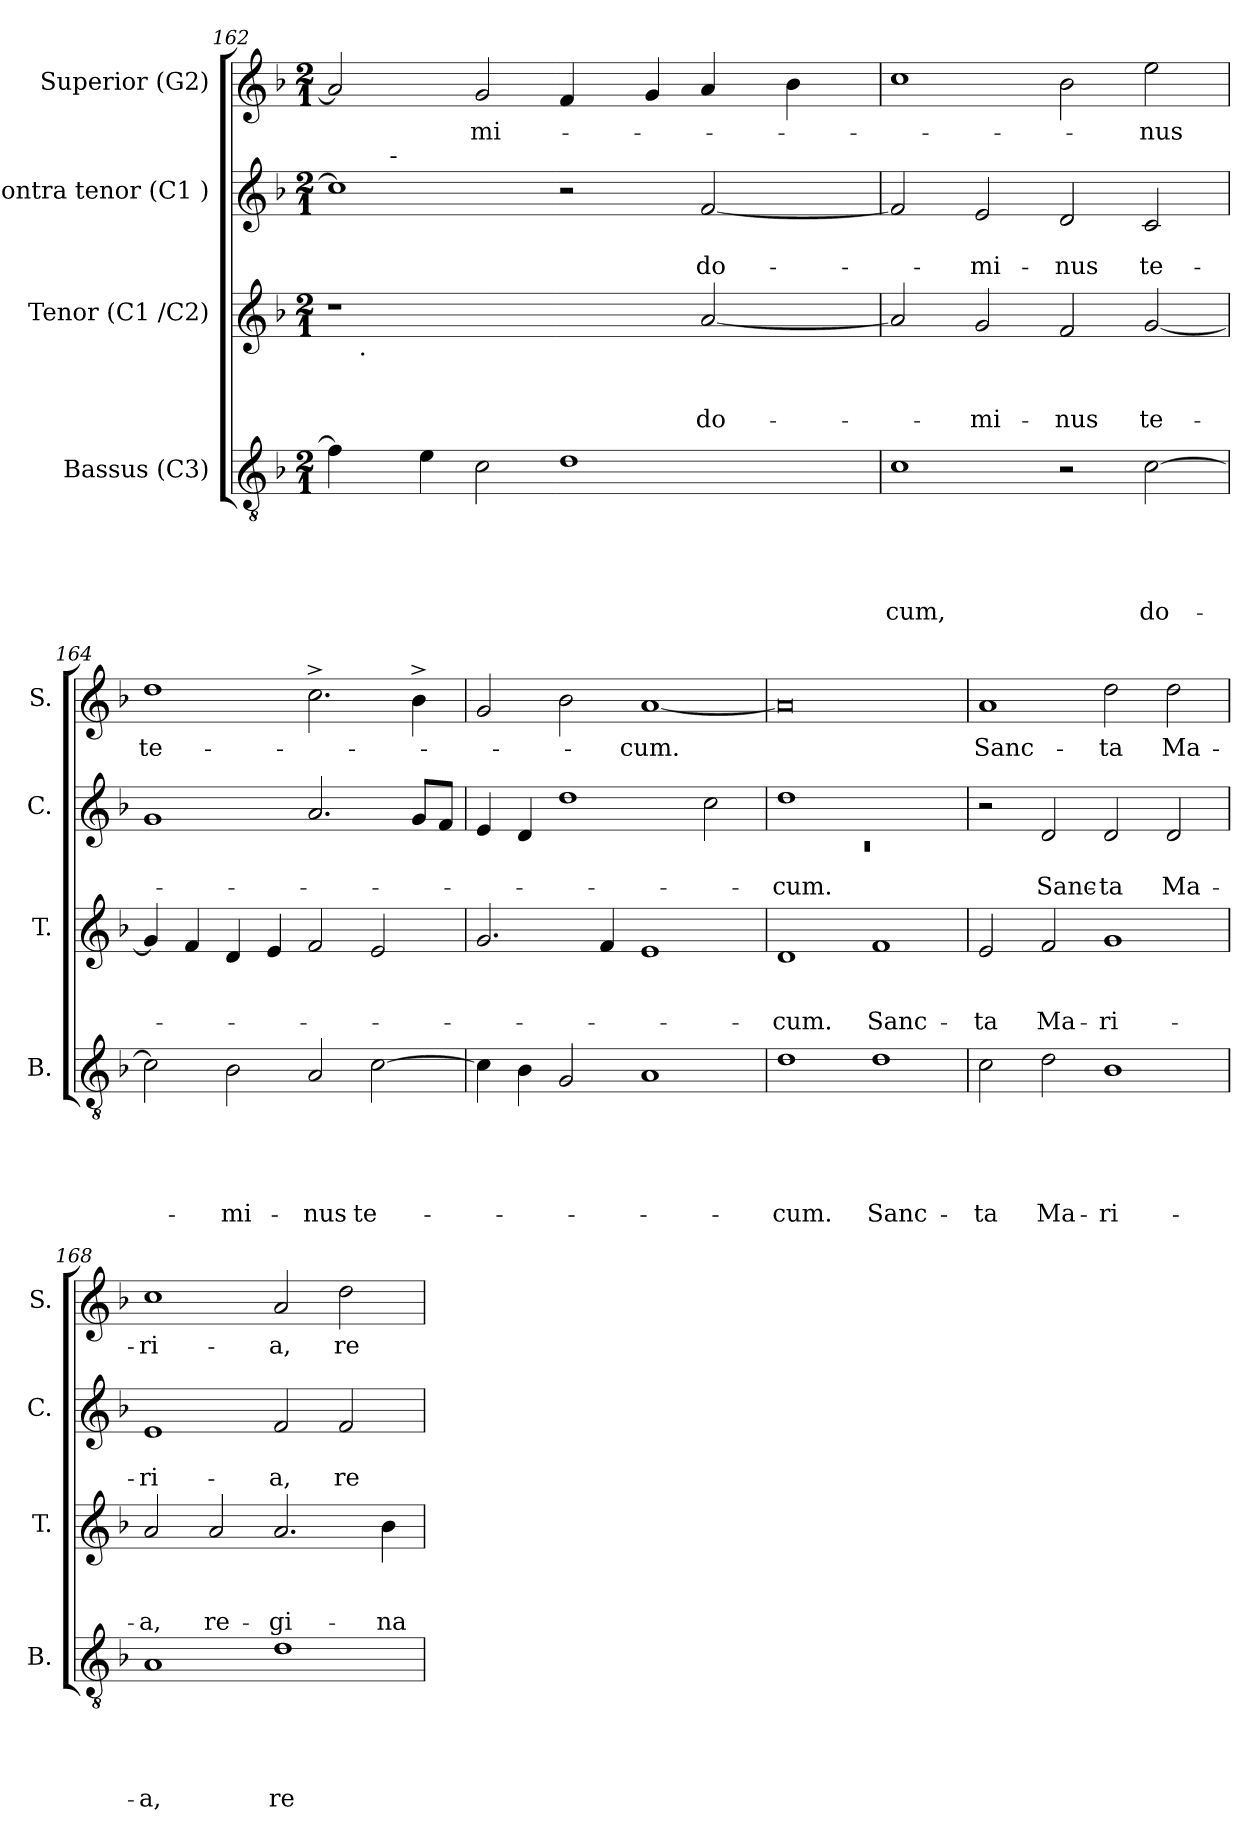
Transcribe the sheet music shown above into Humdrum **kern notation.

**kern	**text	**text	**text	**text	**text	**kern	**text	**text	**text	**kern	**text	**text	**kern	**text
*part4	*part4	*part4	*part4	*part4	*part4	*part3	*part3	*part3	*part3	*part2	*part2	*part2	*part1	*part1
*staff4	*staff4	*staff4	*staff4	*staff4	*staff4	*staff3	*staff3	*staff3	*staff3	*staff2	*staff2	*staff2	*staff1	*staff1
*I"Bassus (C3)	*	*	*	*	*	*I"Tenor (C1 /C2)	*	*	*	*I"Contra tenor (C1 )	*	*	*I"Superior (G2)	*
*I'B.	*	*	*	*	*	*I'T.	*	*	*	*I'C.	*	*	*I'S.	*
!!LO:LB:g=z
*clefGv2	*	*	*	*	*	*clefG2	*	*	*	*clefG2	*	*	*clefG2	*
*k[b-]	*	*	*	*	*	*k[b-]	*	*	*	*k[b-]	*	*	*k[b-]	*
*F:	*	*	*	*	*	*F:	*	*	*	*F:	*	*	*F:	*
*M2/1	*	*	*	*	*	*M2/1	*	*	*	*M2/1	*	*	*M2/1	*
=162	=162	=162	=162	=162	=162	=162	=162	=162	=162	=162	=162	=162	=162	=162
*	*	*	*	*	*	*^	*	*	*	*^	*	*	*	*
4f\]	.	.	.	.	.	1r	16.ryy	.	.	.	1cc]	8ryy	.	.	2a/]	.
!	!	!	!	!	!	!	!LO:TX:b:t=.	!	!	!	!	!	!	!	!	!
.	.	.	.	.	.	.	1ryy	.	.	.	.	.	.	.	.	.
.	.	.	.	.	.	.	.	.	.	.	.	32ryy	.	.	.	.
!	!	!	!	!	!	!	!	!	!	!	!	!LO:TX:a:t=-	!	!	!	!
.	.	.	.	.	.	.	.	.	.	.	.	1ryy	.	.	.	.
4e\	.	.	.	.	.	.	.	.	.	.	.	.	.	.	.	.
!	!	!	!	!	!	!	!	!	!	!	!	!	!	!	!	!LO:LY:b
2c\	.	.	.	.	.	.	.	.	.	.	.	.	.	.	2g/	-mi-
1d	.	.	.	.	.	2ryy	.	.	.	.	2r	.	.	.	4f/	.
.	.	.	.	.	.	.	2ryy	.	.	.	.	.	.	.	.	.
.	.	.	.	.	.	.	.	.	.	.	.	2ryy	.	.	.	.
.	.	.	.	.	.	.	.	.	.	.	.	.	.	.	4g/	.
!	!	!	!	!	!	!	!	!	!	!LO:LY:b	!	!	!	!LO:LY:b	!	!
.	.	.	.	.	.	[<2a/	.	.	.	do-	[<2f/	.	.	do-	4a/	.
.	.	.	.	.	.	.	4ryy	.	.	.	.	.	.	.	.	.
.	.	.	.	.	.	.	.	.	.	.	.	4ryy	.	.	.	.
.	.	.	.	.	.	.	.	.	.	.	.	.	.	.	4b-\	.
.	.	.	.	.	.	.	8ryy	.	.	.	.	.	.	.	.	.
.	.	.	.	.	.	.	.	.	.	.	.	16.ryy	.	.	.	.
.	.	.	.	.	.	.	32ryy	.	.	.	.	.	.	.	.	.
=163	=163	=163	=163	=163	=163	=163	=163	=163	=163	=163	=163	=163	=163	=163	=163	=163
!	!	!	!	!	!LO:LY:b	!	!	!	!	!	!	!	!	!	!	!
*	*	*	*	*	*	*v	*v	*	*	*	*	*	*	*	*	*
*	*	*	*	*	*	*	*	*	*	*v	*v	*	*	*	*
1c	.	.	.	.	-cum,	2a/]	.	.	.	2f/]	.	.	1cc	.
!	!	!	!	!	!	!	!	!	!LO:LY:b	!	!	!LO:LY:b	!	!
.	.	.	.	.	.	2g/	.	.	-mi-	2e/	.	-mi-	.	.
!	!	!	!	!	!	!	!	!	!LO:LY:b	!	!	!LO:LY:b	!	!
2r	.	.	.	.	.	2f/	.	.	-nus	2d/	.	-nus	2b-\	.
!	!	!	!	!	!LO:LY:b	!	!	!	!LO:LY:b	!	!	!LO:LY:b	!	!LO:LY:b
[>2c\	.	.	.	.	do-	[<2g/	.	.	te-	2c/	.	te-	2ee\	-nus
=164	=164	=164	=164	=164	=164	=164	=164	=164	=164	=164	=164	=164	=164	=164
!	!	!	!	!	!	!	!	!	!	!	!	!	!	!LO:LY:b
2c\]	.	.	.	.	.	4g/]	.	.	.	1g	.	.	1dd	te-
.	.	.	.	.	.	4f/	.	.	.	.	.	.	.	.
!	!	!	!	!	!LO:LY:b	!	!	!	!	!	!	!	!	!
2B-\	.	.	.	.	-mi-	4d/	.	.	.	.	.	.	.	.
.	.	.	.	.	.	4e/	.	.	.	.	.	.	.	.
!	!	!	!	!	!LO:LY:b	!	!	!	!	!	!	!	!	!
2A/	.	.	.	.	-nus	2f/	.	.	.	2.a/	.	.	2.cc^>\	.
!	!	!	!	!	!LO:LY:b	!	!	!	!	!	!	!	!	!
[>2c\	.	.	.	.	te-	2e/	.	.	.	.	.	.	.	.
.	.	.	.	.	.	.	.	.	.	8g/L	.	.	4b-^>\	.
.	.	.	.	.	.	.	.	.	.	8f/J	.	.	.	.
=165	=165	=165	=165	=165	=165	=165	=165	=165	=165	=165	=165	=165	=165	=165
4c\]	.	.	.	.	.	2.g/	.	.	.	4e/	.	.	2g/	.
4B-\	.	.	.	.	.	.	.	.	.	4d/	.	.	.	.
2G/	.	.	.	.	.	.	.	.	.	1dd	.	.	2b-\	.
.	.	.	.	.	.	4f/	.	.	.	.	.	.	.	.
!	!	!	!	!	!	!	!	!	!	!	!	!	!	!LO:LY:b
1A	.	.	.	.	.	1e	.	.	.	.	.	.	[<1a	-cum.
.	.	.	.	.	.	.	.	.	.	2cc\	.	.	.	.
=166	=166	=166	=166	=166	=166	=166	=166	=166	=166	=166	=166	=166	=166	=166
*	*	*	*	*	*	*	*	*	*	*^	*	*	*	*
!	!	!	!	!	!LO:LY:b	!	!	!	!LO:LY:b	!	!LO:N:vis=1	!	!LO:LY:b	!	!
1d	.	.	.	.	-cum.	1d	.	.	-cum.	1dd	0rc	.	-cum.	0a]	.
!	!	!	!	!	!LO:LY:b	!	!	!	!LO:LY:b	!	!	!	!	!	!
1d	.	.	.	.	Sanc-	1f	.	.	Sanc-	1ryy	.	.	.	.	.
*	*	*	*	*	*	*	*	*	*	*v	*v	*	*	*	*
!!LO:LB:g=z
=167	=167	=167	=167	=167	=167	=167	=167	=167	=167	=167	=167	=167	=167	=167
!	!	!	!	!	!LO:LY:b	!	!	!	!LO:LY:b	!	!	!	!	!LO:LY:b
2c\	.	.	.	.	-ta	2e/	.	.	-ta	2r	.	.	1a	Sanc-
!	!	!	!	!	!LO:LY:b	!	!	!	!LO:LY:b	!	!	!LO:LY:b	!	!
2d\	.	.	.	.	Ma-	2f/	.	.	Ma-	2d/	.	Sanc-	.	.
!	!	!	!	!	!LO:LY:b	!	!	!	!LO:LY:b	!	!	!LO:LY:b	!	!LO:LY:b
1B-	.	.	.	.	-ri-	1g	.	.	-ri-	2d/	.	-ta	2dd\	-ta
!	!	!	!	!	!	!	!	!	!	!	!	!LO:LY:b	!	!LO:LY:b
.	.	.	.	.	.	.	.	.	.	2d/	.	Ma-	2dd\	Ma-
=168	=168	=168	=168	=168	=168	=168	=168	=168	=168	=168	=168	=168	=168	=168
!	!	!	!	!	!LO:LY:b	!	!	!	!LO:LY:b	!	!	!LO:LY:b	!	!LO:LY:b
1A	.	.	.	.	-a,	2a/	.	.	-a,	1e	.	-ri-	1cc	-ri-
!	!	!	!	!	!	!	!	!	!LO:LY:b	!	!	!	!	!
.	.	.	.	.	.	2a/	.	.	re-	.	.	.	.	.
!	!	!	!	!	!LO:LY:b	!	!	!	!LO:LY:b	!	!	!LO:LY:b	!	!LO:LY:b
1d	.	.	.	.	re-	2.a/	.	.	-gi-	2f/	.	-a,	2a/	-a,
!	!	!	!	!	!	!	!	!	!	!	!	!LO:LY:b	!	!LO:LY:b
.	.	.	.	.	.	.	.	.	.	2f/	.	re-	2dd\	re-
!	!	!	!	!	!	!	!	!	!LO:LY:b	!	!	!	!	!
.	.	.	.	.	.	4b-\	.	.	-na	.	.	.	.	.
=	=	=	=	=	=	=	=	=	=	=	=	=	=	=
*-	*-	*-	*-	*-	*-	*-	*-	*-	*-	*-	*-	*-	*-	*-
